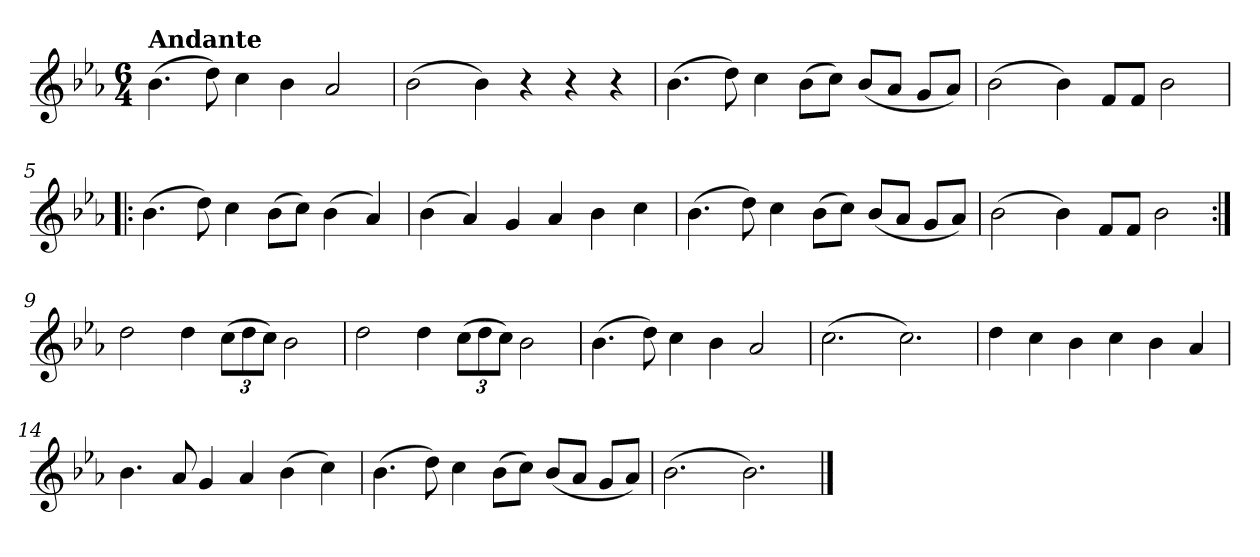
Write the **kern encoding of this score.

**kern
*part1
*staff1
*clefG2
*k[b-e-a-]
*E-:
*M6/4
=1
!LO:TX:a:B:t=Andante
(4.b->\
8dd\)
4cc\
4b-\
2a-/
=2
(2b-\
4b-\)
4r
4r
4r
=3
(4.b-\
8dd\)
4cc\
(8b-\L
8cc\J)
(8b-/L
8a-/J
8g/L
8a-/J)
=4
(2b-\
4b-\)
8f/L
8f/J
2b-\
!!LO:LB:g=z
=5!|:
(4.b->\
8dd\)
4cc\
(8b-\L
8cc\J)
(4b-\
4a-/)
=6
(4b-\
4a-/)
4g/
4a-/
4b-\
4cc\
=7
(4.b-\
8dd\)
4cc\
(8b-\L
8cc\J)
(8b-/L
8a-/J
8g/L
8a-/J)
=8
(2b-\
4b-\)
8f/L
8f/J
2b-\
!!LO:LB:g=z
=9:|!
2dd<\
4dd\
(12cc\L
12dd\
12cc\J)
2b-\
=10
2dd\
4dd\
(12cc\L
12dd\
12cc\J)
2b-\
=11
(4.b-\
8dd\)
4cc\
4b-\
2a-/
=12
(2.cc\
2.cc\)
!!LO:LB:g=z
=13
4dd<\
4cc\
4b-\
4cc\
4b-\
4a-/
=14
4.b-\
8a-/
4g/
4a-/
(4b-\
4cc\)
=15
(4.b-\
8dd\)
4cc\
(8b-\L
8cc\J)
(8b-/L
8a-/J
8g/L
8a-/J)
=16
(2.b-\
2.b-\)
==
*-
